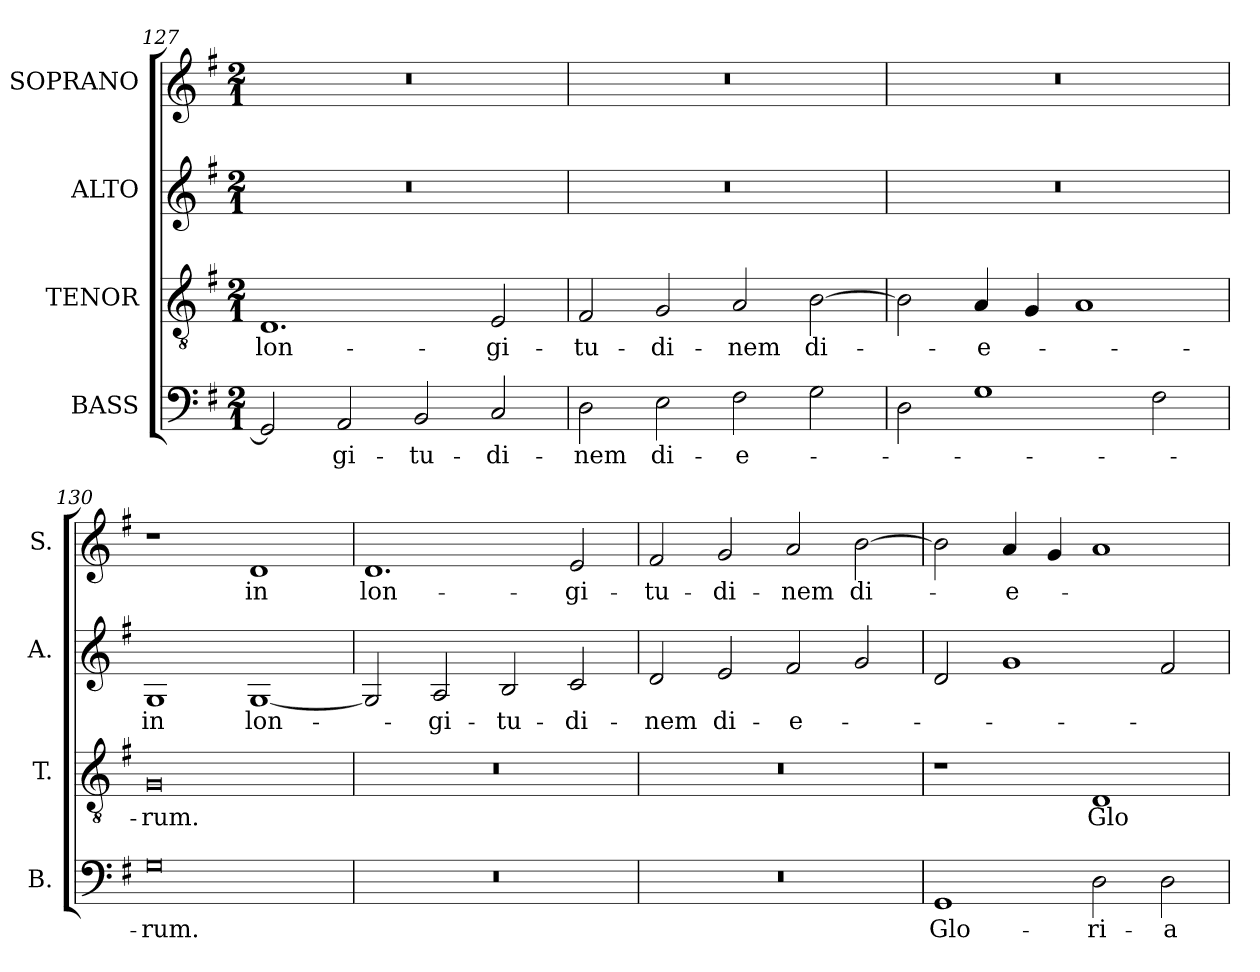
**kern	**text	**kern	**text	**kern	**text	**kern	**text
*part4	*part4	*part3	*part3	*part2	*part2	*part1	*part1
*staff4	*staff4	*staff3	*staff3	*staff2	*staff2	*staff1	*staff1
*I"BASS	*	*I"TENOR	*	*I"ALTO	*	*I"SOPRANO	*
*I'B.	*	*I'T.	*	*I'A.	*	*I'S.	*
*clefF4	*	*clefGv2	*	*clefG2	*	*clefG2	*
*	*	*ITrd7c12	*	*	*	*	*
*k[f#]	*	*k[f#]	*	*k[f#]	*	*k[f#]	*
*G:	*	*G:	*	*G:	*	*G:	*
*M2/1	*	*M2/1	*	*M2/1	*	*M2/1	*
=127	=127	=127	=127	=127	=127	=127	=127
!	!	!	!LO:LY:b:color=#000000	!LO:N:vis=1	!	!LO:N:vis=1	!
2GGi/]	.	1.DDi	lon-	0r	.	0r	.
!	!LO:LY:b:color=#000000	!	!	!	!	!	!
2AAi/	-gi-	.	.	.	.	.	.
!	!LO:LY:b:color=#000000	!	!	!	!	!	!
2BBi/	-tu-	.	.	.	.	.	.
!	!LO:LY:b:color=#000000	!	!	!	!	!	!
!	!	!	!LO:LY:b:color=#000000	!	!	!	!
2Ci/	-di-	2EEi/	-gi-	.	.	.	.
=128	=128	=128	=128	=128	=128	=128	=128
!	!LO:LY:b:color=#000000	!	!	!	!	!	!
!	!	!	!LO:LY:b:color=#000000	!LO:N:vis=1	!	!LO:N:vis=1	!
2Di\	-nem	2FF#i/	-tu-	0r	.	0r	.
!	!LO:LY:b:color=#000000	!	!	!	!	!	!
!	!	!	!LO:LY:b:color=#000000	!	!	!	!
2Ei\	di-	2GGi/	-di-	.	.	.	.
!	!LO:LY:b:color=#000000	!	!	!	!	!	!
!	!	!	!LO:LY:b:color=#000000	!	!	!	!
2F#i\	-e-	2AAi/	-nem	.	.	.	.
!	!	!	!LO:LY:b:color=#000000	!	!	!	!
2Gi\	.	[2BBi\	di-	.	.	.	.
=129	=129	=129	=129	=129	=129	=129	=129
!	!	!	!	!LO:N:vis=1	!	!LO:N:vis=1	!
2Di\	.	2BBi\]	.	0r	.	0r	.
!	!	!	!LO:LY:b:color=#000000	!	!	!	!
1Gi	.	4AAi/	-e-	.	.	.	.
.	.	4GGi/	.	.	.	.	.
.	.	1AAi	.	.	.	.	.
2F#i\	.	.	.	.	.	.	.
=130	=130	=130	=130	=130	=130	=130	=130
!	!LO:LY:b:color=#000000	!	!	!	!	!	!
!	!	!	!LO:LY:b:color=#000000	!	!	!	!
!	!	!	!	!	!LO:LY:b:color=#000000	!	!
0Gi	-rum.	0GGi	-rum.	1Gi	in	1r	.
!	!	!	!	!	!LO:LY:b:color=#000000	!	!
!	!	!	!	!	!	!	!LO:LY:b:color=#000000
.	.	.	.	[1Gi	lon-	1di	in
=131	=131	=131	=131	=131	=131	=131	=131
!LO:N:vis=1	!	!LO:N:vis=1	!	!	!	!	!
!	!	!	!	!	!	!	!LO:LY:b:color=#000000
0r	.	0r	.	2Gi/]	.	1.di	lon-
!	!	!	!	!	!LO:LY:b:color=#000000	!	!
.	.	.	.	2Ai/	-gi-	.	.
!	!	!	!	!	!LO:LY:b:color=#000000	!	!
.	.	.	.	2Bi/	-tu-	.	.
!	!	!	!	!	!LO:LY:b:color=#000000	!	!
!	!	!	!	!	!	!	!LO:LY:b:color=#000000
.	.	.	.	2ci/	-di-	2ei/	-gi-
=132	=132	=132	=132	=132	=132	=132	=132
!LO:N:vis=1	!	!LO:N:vis=1	!	!	!	!	!
!	!	!	!	!	!LO:LY:b:color=#000000	!	!
!	!	!	!	!	!	!	!LO:LY:b:color=#000000
0r	.	0r	.	2di/	-nem	2f#i/	-tu-
!	!	!	!	!	!LO:LY:b:color=#000000	!	!
!	!	!	!	!	!	!	!LO:LY:b:color=#000000
.	.	.	.	2ei/	di-	2gi/	-di-
!	!	!	!	!	!LO:LY:b:color=#000000	!	!
!	!	!	!	!	!	!	!LO:LY:b:color=#000000
.	.	.	.	2f#i/	-e-	2ai/	-nem
!	!	!	!	!	!	!	!LO:LY:b:color=#000000
.	.	.	.	2gi/	.	[2bi\	di-
=133	=133	=133	=133	=133	=133	=133	=133
!	!LO:LY:b:color=#000000	!	!	!	!	!	!
1GGi	Glo-	1r	.	2di/	.	2bi\]	.
!	!	!	!	!	!	!	!LO:LY:b:color=#000000
.	.	.	.	1gi	.	4ai/	-e-
.	.	.	.	.	.	4gi/	.
!	!LO:LY:b:color=#000000	!	!	!	!	!	!
!	!	!	!LO:LY:b:color=#000000	!	!	!	!
2Di\	-ri-	1DDi	Glo-	.	.	1ai	.
!	!LO:LY:b:color=#000000	!	!	!	!	!	!
2Di\	-a	.	.	2f#i/	.	.	.
=	=	=	=	=	=	=	=
*-	*-	*-	*-	*-	*-	*-	*-
